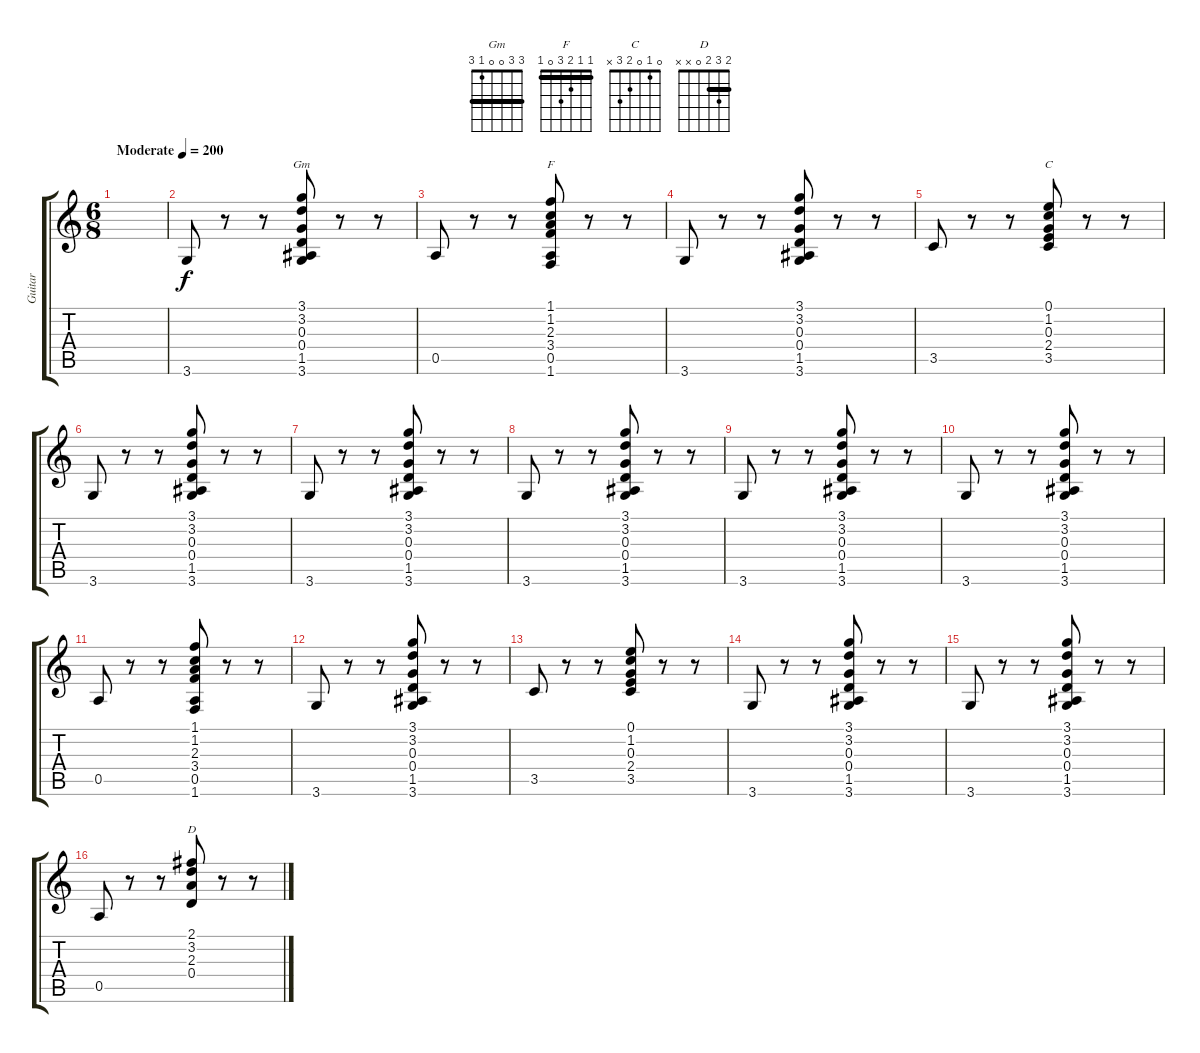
\track ("Guitar" "Guitar") {instrument acousticguitarsteel}
\staff {score tabs}
\tuning (E4 B3 G3 D3 A2 E2) {hide}
\chord ("Gm" 3 3 0 0 1 3) {barre 3}
\chord ("F" 1 1 2 3 0 1) {barre 1}
\chord ("C" 0 1 0 2 3 x)
\chord ("D" 2 3 2 0 x x) {barre 2}
\ts (6 8)
\tempo (200 "Moderate")
\clef g2
\ks c
|
3.6.8 r.8 r.8 (3.1 3.2 0.3 0.4 1.5 3.6).8{ch "Gm"} r.8 r.8 |
0.5.8 r.8 r.8 (1.1 1.2 2.3 3.4 0.5 1.6).8{ch "F"} r.8 r.8 |
3.6.8 r.8 r.8 (3.1 3.2 0.3 0.4 1.5 3.6).8 r.8 r.8 |
3.5.8 r.8 r.8 (0.1 1.2 0.3 2.4 3.5).8{ch "C"} r.8 r.8 |
3.6.8 r.8 r.8 (3.1 3.2 0.3 0.4 1.5 3.6).8 r.8 r.8 |
3.6.8 r.8 r.8 (3.1 3.2 0.3 0.4 1.5 3.6).8 r.8 r.8 |
3.6.8 r.8 r.8 (3.1 3.2 0.3 0.4 1.5 3.6).8 r.8 r.8 |
3.6.8 r.8 r.8 (3.1 3.2 0.3 0.4 1.5 3.6).8 r.8 r.8 |
3.6.8 r.8 r.8 (3.1 3.2 0.3 0.4 1.5 3.6).8 r.8 r.8 |
0.5.8 r.8 r.8 (1.1 1.2 2.3 3.4 0.5 1.6).8 r.8 r.8 |
3.6.8 r.8 r.8 (3.1 3.2 0.3 0.4 1.5 3.6).8 r.8 r.8 |
3.5.8 r.8 r.8 (0.1 1.2 0.3 2.4 3.5).8 r.8 r.8 |
3.6.8 r.8 r.8 (3.1 3.2 0.3 0.4 1.5 3.6).8 r.8 r.8 |
3.6.8 r.8 r.8 (3.1 3.2 0.3 0.4 1.5 3.6).8 r.8 r.8 |
0.5.8 r.8 r.8 (2.1 3.2 2.3 0.4).8{ch "D"} r.8 r.8
